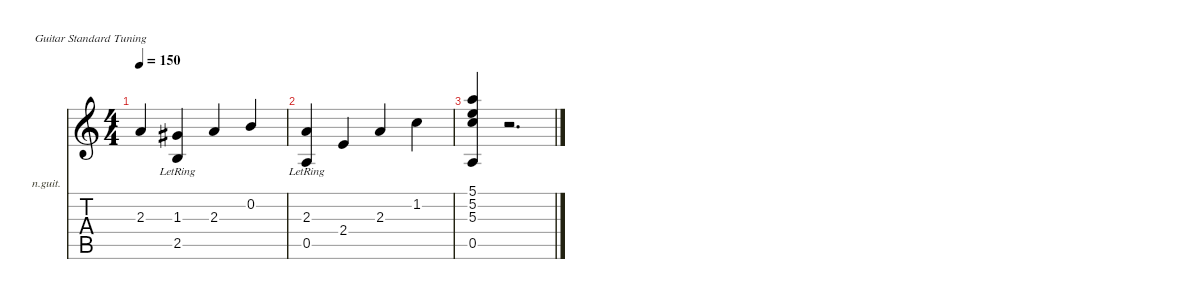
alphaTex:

\defaultSystemsLayout 4
\hideDynamics
\bracketExtendMode nobrackets
\firstSystemTrackNameOrientation horizontal
\otherSystemsTrackNameOrientation horizontal
\track ("Гитара" "n.guit.") {instrument acousticguitarnylon}
\staff {score tabs}
\tuning (E4 B3 G3 D3 A2 E2)
\ts (4 4)
\tempo 150
\clef g2
\ks c
2.3.4{dy f beam Up} (1.3{lr acc #} 2.5).4{beam Up} 2.3.4{beam Up} 0.2.4{beam Up} |
(2.3{lr} 0.5{lr}).4{beam Up} 2.4.4{beam Up} 2.3.4{beam Up} 1.2.4{beam Down} |
(5.1 5.2 5.3 0.5).4{beam Up} r.2{d beam Up}
